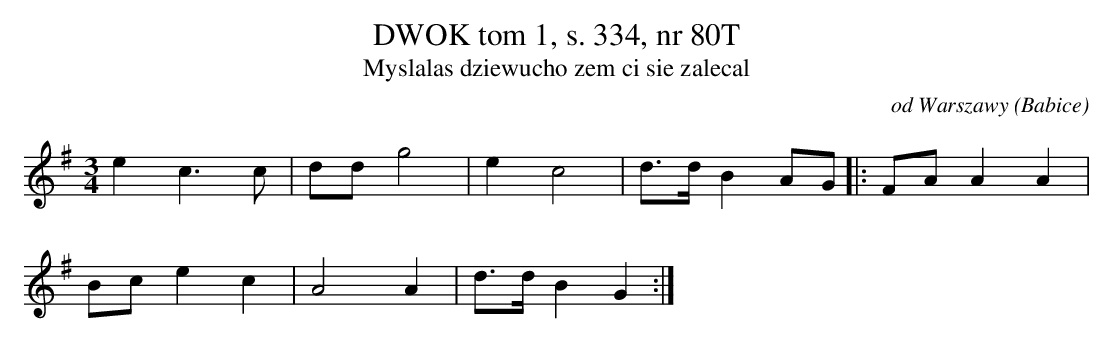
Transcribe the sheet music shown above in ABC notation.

X:1
T: DWOK tom 1, s. 334, nr 80T
T: Myslalas dziewucho zem ci sie zalecal
O: od Warszawy (Babice)
M: 3/4
L: 1/16
K: G
e4c6c2 | d2d2g8 | e4c8 | d3dB4A2G2 |: F2A2A4A4 |
B2c2e4c4 | A8A4 | d3dB4G4:|
